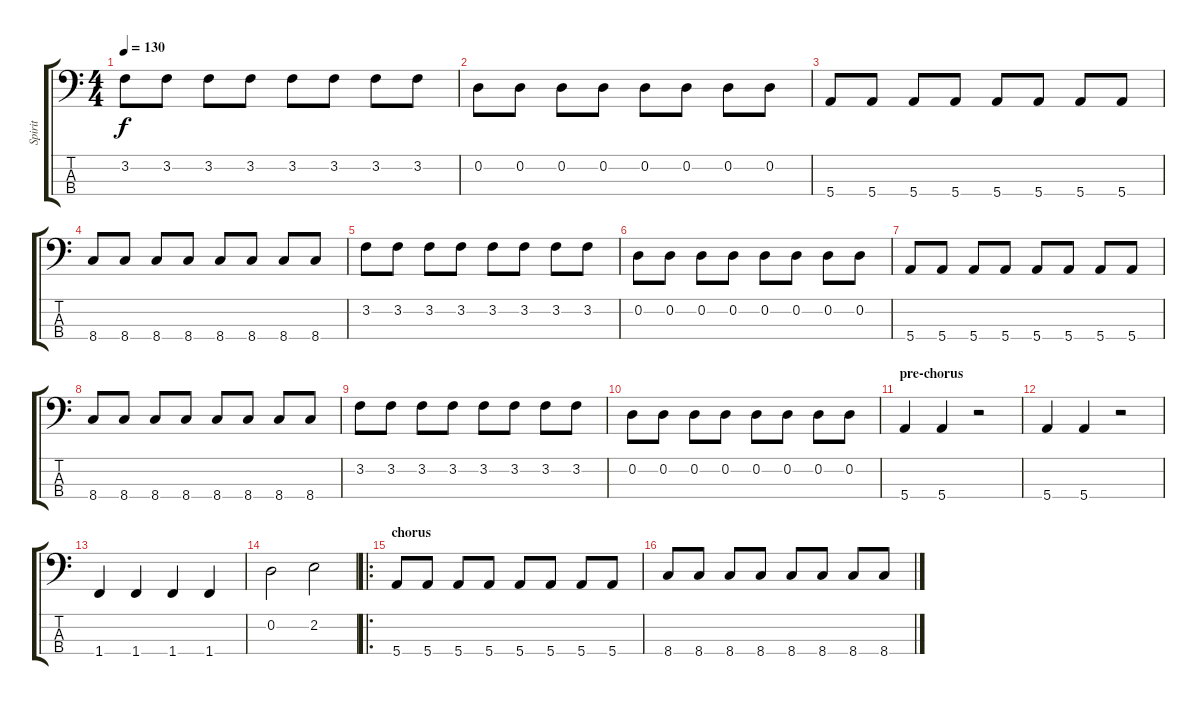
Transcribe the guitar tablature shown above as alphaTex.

\track ("Spirit" "Spirit") {instrument electricbassfinger}
\staff {score tabs}
\tuning (G2 D2 A1 E1) {hide}
\ts (4 4)
\tempo 130
\clef f4
\ks c
3.2.8{dy f} 3.2.8 3.2.8 3.2.8 3.2.8 3.2.8 3.2.8 3.2.8 |
0.2.8 0.2.8 0.2.8 0.2.8 0.2.8 0.2.8 0.2.8 0.2.8 |
5.4.8 5.4.8 5.4.8 5.4.8 5.4.8 5.4.8 5.4.8 5.4.8 |
8.4.8 8.4.8 8.4.8 8.4.8 8.4.8 8.4.8 8.4.8 8.4.8 |
3.2.8 3.2.8 3.2.8 3.2.8 3.2.8 3.2.8 3.2.8 3.2.8 |
0.2.8 0.2.8 0.2.8 0.2.8 0.2.8 0.2.8 0.2.8 0.2.8 |
5.4.8 5.4.8 5.4.8 5.4.8 5.4.8 5.4.8 5.4.8 5.4.8 |
8.4.8 8.4.8 8.4.8 8.4.8 8.4.8 8.4.8 8.4.8 8.4.8 |
3.2.8 3.2.8 3.2.8 3.2.8 3.2.8 3.2.8 3.2.8 3.2.8 |
0.2.8 0.2.8 0.2.8 0.2.8 0.2.8 0.2.8 0.2.8 0.2.8 |
\section ("" "pre-chorus")
5.4.4 5.4.4 r.2 |
5.4.4 5.4.4 r.2 |
1.4.4 1.4.4 1.4.4 1.4.4 |
0.2.2 2.2.2 |
\ro
\section ("" "chorus")
5.4.8 5.4.8 5.4.8 5.4.8 5.4.8 5.4.8 5.4.8 5.4.8 |
8.4.8 8.4.8 8.4.8 8.4.8 8.4.8 8.4.8 8.4.8 8.4.8
